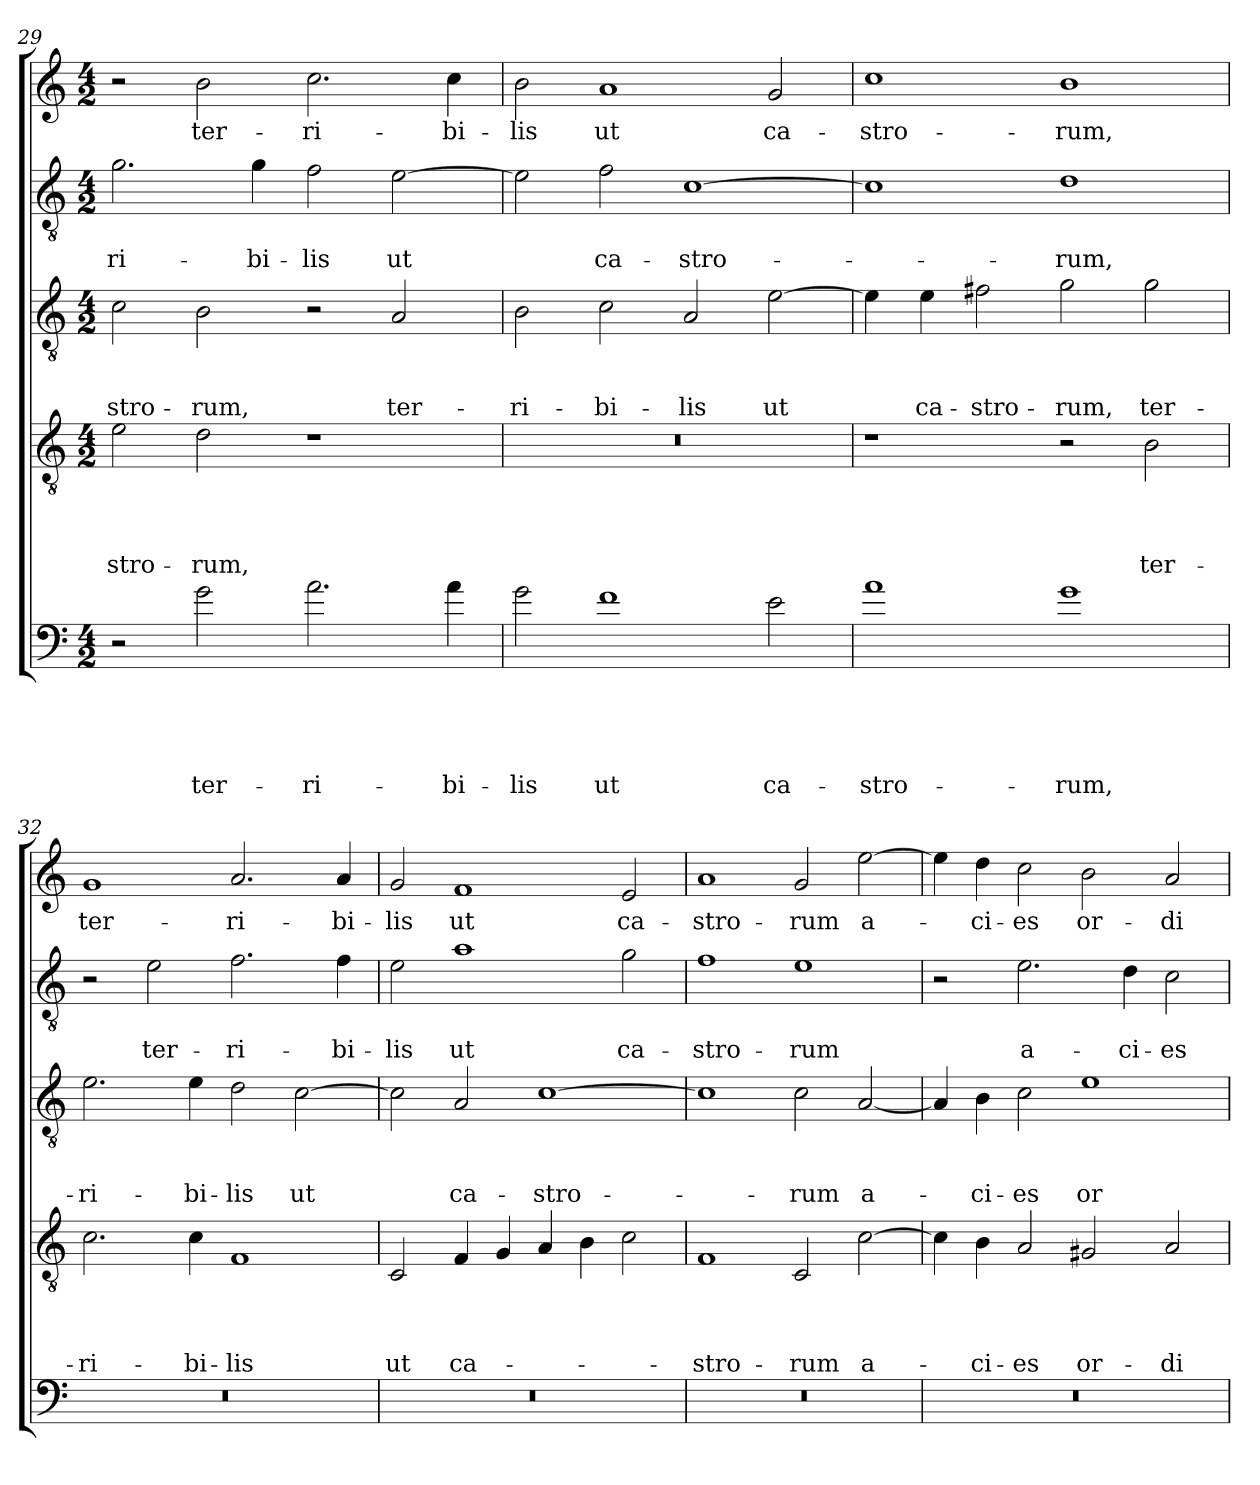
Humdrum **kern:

**kern	**text	**text	**text	**text	**text	**kern	**text	**text	**text	**text	**kern	**text	**text	**text	**kern	**text	**text	**kern	**text
*part5	*part5	*part5	*part5	*part5	*part5	*part4	*part4	*part4	*part4	*part4	*part3	*part3	*part3	*part3	*part2	*part2	*part2	*part1	*part1
*staff5	*staff5	*staff5	*staff5	*staff5	*staff5	*staff4	*staff4	*staff4	*staff4	*staff4	*staff3	*staff3	*staff3	*staff3	*staff2	*staff2	*staff2	*staff1	*staff1
!!LO:LB:g=z
*clefF4	*	*	*	*	*	*clefGv2	*	*	*	*	*clefGv2	*	*	*	*clefGv2	*	*	*clefG2	*
*ITrd8c14	*	*	*	*	*	*	*	*	*	*	*	*	*	*	*	*	*	*	*
*k[]	*	*	*	*	*	*k[]	*	*	*	*	*k[]	*	*	*	*k[]	*	*	*k[]	*
*C:	*	*	*	*	*	*C:	*	*	*	*	*C:	*	*	*	*C:	*	*	*C:	*
*M4/2	*	*	*	*	*	*M4/2	*	*	*	*	*M4/2	*	*	*	*M4/2	*	*	*M4/2	*
=29	=29	=29	=29	=29	=29	=29	=29	=29	=29	=29	=29	=29	=29	=29	=29	=29	=29	=29	=29
!	!	!	!	!	!	!	!	!	!	!LO:LY:b	!	!	!	!LO:LY:b	!	!	!LO:LY:b	!	!
2r	.	.	.	.	.	2e\	.	.	.	-stro-	2c\	.	.	-stro-	2.g\	.	-ri-	2r	.
!	!	!	!	!	!LO:LY:b	!	!	!	!	!LO:LY:b	!	!	!	!LO:LY:b	!	!	!	!	!LO:LY:b
2G\	.	.	.	.	ter-	2d\	.	.	.	-rum,	2B\	.	.	-rum,	.	.	.	2b\	ter-
!	!	!	!	!	!	!	!	!	!	!	!	!	!	!	!	!	!LO:LY:b	!	!
.	.	.	.	.	.	.	.	.	.	.	.	.	.	.	4g\	.	-bi-	.	.
!	!	!	!	!	!LO:LY:b	!	!	!	!	!	!	!	!	!	!	!	!LO:LY:b	!	!LO:LY:b
2.A\	.	.	.	.	-ri-	1r	.	.	.	.	2r	.	.	.	2f\	.	-lis	2.cc\	-ri-
!	!	!	!	!	!	!	!	!	!	!	!	!	!	!LO:LY:b	!	!	!LO:LY:b	!	!
.	.	.	.	.	.	.	.	.	.	.	2A/	.	.	ter-	[2e\	.	ut	.	.
!	!	!	!	!	!LO:LY:b	!	!	!	!	!	!	!	!	!	!	!	!	!	!LO:LY:b
4A\	.	.	.	.	-bi-	.	.	.	.	.	.	.	.	.	.	.	.	4cc\	-bi-
=30	=30	=30	=30	=30	=30	=30	=30	=30	=30	=30	=30	=30	=30	=30	=30	=30	=30	=30	=30
!	!	!	!	!	!LO:LY:b	!	!	!	!	!	!	!	!	!LO:LY:b	!	!	!	!	!LO:LY:b
2G\	.	.	.	.	-lis	0r	.	.	.	.	2B\	.	.	-ri-	2e\]	.	.	2b\	-lis
!	!	!	!	!	!LO:LY:b	!	!	!	!	!	!	!	!	!LO:LY:b	!	!	!LO:LY:b	!	!LO:LY:b
1F	.	.	.	.	ut	.	.	.	.	.	2c\	.	.	-bi-	2f\	.	ca-	1a	ut
!	!	!	!	!	!	!	!	!	!	!	!	!	!	!LO:LY:b	!	!	!LO:LY:b	!	!
.	.	.	.	.	.	.	.	.	.	.	2A/	.	.	-lis	[1c	.	-stro-	.	.
!	!	!	!	!	!LO:LY:b	!	!	!	!	!	!	!	!	!LO:LY:b	!	!	!	!	!LO:LY:b
2E\	.	.	.	.	ca-	.	.	.	.	.	[2e\	.	.	ut	.	.	.	2g/	ca-
=31	=31	=31	=31	=31	=31	=31	=31	=31	=31	=31	=31	=31	=31	=31	=31	=31	=31	=31	=31
!	!	!	!	!	!LO:LY:b	!	!	!	!	!	!	!	!	!	!	!	!	!	!LO:LY:b
1A	.	.	.	.	-stro-	1r	.	.	.	.	4e\]	.	.	.	1c]	.	.	1cc	-stro-
!	!	!	!	!	!	!	!	!	!	!	!	!	!	!LO:LY:b	!	!	!	!	!
.	.	.	.	.	.	.	.	.	.	.	4e\	.	.	ca-	.	.	.	.	.
!	!	!	!	!	!	!	!	!	!	!	!	!	!	!LO:LY:b	!	!	!	!	!
.	.	.	.	.	.	.	.	.	.	.	2f#X\	.	.	-stro-	.	.	.	.	.
!	!	!	!	!	!LO:LY:b	!	!	!	!	!	!	!	!	!LO:LY:b	!	!	!LO:LY:b	!	!LO:LY:b
1G	.	.	.	.	-rum,	2r	.	.	.	.	2g\	.	.	-rum,	1d	.	-rum,	1b	-rum,
!	!	!	!	!	!	!	!	!	!	!LO:LY:b	!	!	!	!LO:LY:b	!	!	!	!	!
.	.	.	.	.	.	2B\	.	.	.	ter-	2g\	.	.	ter-	.	.	.	.	.
=32	=32	=32	=32	=32	=32	=32	=32	=32	=32	=32	=32	=32	=32	=32	=32	=32	=32	=32	=32
!	!	!	!	!	!	!	!	!	!	!LO:LY:b	!	!	!	!LO:LY:b	!	!	!	!	!LO:LY:b
0r	.	.	.	.	.	2.c\	.	.	.	-ri-	2.e\	.	.	-ri-	2r	.	.	1g	ter-
!	!	!	!	!	!	!	!	!	!	!	!	!	!	!	!	!	!LO:LY:b	!	!
.	.	.	.	.	.	.	.	.	.	.	.	.	.	.	2e\	.	ter-	.	.
!	!	!	!	!	!	!	!	!	!	!LO:LY:b	!	!	!	!LO:LY:b	!	!	!	!	!
.	.	.	.	.	.	4c\	.	.	.	-bi-	4e\	.	.	-bi-	.	.	.	.	.
!	!	!	!	!	!	!	!	!	!	!LO:LY:b	!	!	!	!LO:LY:b	!	!	!LO:LY:b	!	!LO:LY:b
.	.	.	.	.	.	1F	.	.	.	-lis	2d\	.	.	-lis	2.f\	.	-ri-	2.a/	-ri-
!	!	!	!	!	!	!	!	!	!	!	!	!	!	!LO:LY:b	!	!	!	!	!
.	.	.	.	.	.	.	.	.	.	.	[2c\	.	.	ut	.	.	.	.	.
!	!	!	!	!	!	!	!	!	!	!	!	!	!	!	!	!	!LO:LY:b	!	!LO:LY:b
.	.	.	.	.	.	.	.	.	.	.	.	.	.	.	4f\	.	-bi-	4a/	-bi-
!!LO:LB:g=z
=33	=33	=33	=33	=33	=33	=33	=33	=33	=33	=33	=33	=33	=33	=33	=33	=33	=33	=33	=33
!	!	!	!	!	!	!	!	!	!	!LO:LY:b	!	!	!	!	!	!	!LO:LY:b	!	!LO:LY:b
0r	.	.	.	.	.	2C/	.	.	.	ut	2c\]	.	.	.	2e\	.	-lis	2g/	-lis
!	!	!	!	!	!	!	!	!	!	!LO:LY:b	!	!	!	!LO:LY:b	!	!	!LO:LY:b	!	!LO:LY:b
.	.	.	.	.	.	4F/	.	.	.	ca-	2A/	.	.	ca-	1a	.	ut	1f	ut
.	.	.	.	.	.	4G/	.	.	.	.	.	.	.	.	.	.	.	.	.
!	!	!	!	!	!	!	!	!	!	!	!	!	!	!LO:LY:b	!	!	!	!	!
.	.	.	.	.	.	4A/	.	.	.	.	[1c	.	.	-stro-	.	.	.	.	.
.	.	.	.	.	.	4B\	.	.	.	.	.	.	.	.	.	.	.	.	.
!	!	!	!	!	!	!	!	!	!	!	!	!	!	!	!	!	!LO:LY:b	!	!LO:LY:b
.	.	.	.	.	.	2c\	.	.	.	.	.	.	.	.	2g\	.	ca-	2e/	ca-
=34	=34	=34	=34	=34	=34	=34	=34	=34	=34	=34	=34	=34	=34	=34	=34	=34	=34	=34	=34
!	!	!	!	!	!	!	!	!	!	!LO:LY:b	!	!	!	!	!	!	!LO:LY:b	!	!LO:LY:b
0r	.	.	.	.	.	1F	.	.	.	-stro-	1c]	.	.	.	1f	.	-stro-	1a	-stro-
!	!	!	!	!	!	!	!	!	!	!LO:LY:b	!	!	!	!LO:LY:b	!	!	!LO:LY:b	!	!LO:LY:b
.	.	.	.	.	.	2C/	.	.	.	-rum	2c\	.	.	-rum	1e	.	-rum	2g/	-rum
!	!	!	!	!	!	!	!	!	!	!LO:LY:b	!	!	!	!LO:LY:b	!	!	!	!	!LO:LY:b
.	.	.	.	.	.	[2c\	.	.	.	a-	[2A/	.	.	a-	.	.	.	[2ee\	a-
=35	=35	=35	=35	=35	=35	=35	=35	=35	=35	=35	=35	=35	=35	=35	=35	=35	=35	=35	=35
0r	.	.	.	.	.	4c\]	.	.	.	.	4A/]	.	.	.	2r	.	.	4ee\]	.
!	!	!	!	!	!	!	!	!	!	!LO:LY:b	!	!	!	!LO:LY:b	!	!	!	!	!LO:LY:b
.	.	.	.	.	.	4B\	.	.	.	-ci-	4B\	.	.	-ci-	.	.	.	4dd\	-ci-
!	!	!	!	!	!	!	!	!	!	!LO:LY:b	!	!	!	!LO:LY:b	!	!	!LO:LY:b	!	!LO:LY:b
.	.	.	.	.	.	2A/	.	.	.	-es	2c\	.	.	-es	2.e\	.	a-	2cc\	-es
!	!	!	!	!	!	!	!	!	!	!LO:LY:b	!	!	!	!LO:LY:b	!	!	!	!	!LO:LY:b
.	.	.	.	.	.	2G#X/	.	.	.	or-	1e	.	.	or-	.	.	.	2b\	or-
!	!	!	!	!	!	!	!	!	!	!	!	!	!	!	!	!	!LO:LY:b	!	!
.	.	.	.	.	.	.	.	.	.	.	.	.	.	.	4d\	.	-ci-	.	.
!	!	!	!	!	!	!	!	!	!	!LO:LY:b	!	!	!	!	!	!	!LO:LY:b	!	!LO:LY:b
.	.	.	.	.	.	2A/	.	.	.	-di-	.	.	.	.	2c\	.	-es	2a/	-di-
=	=	=	=	=	=	=	=	=	=	=	=	=	=	=	=	=	=	=	=
*-	*-	*-	*-	*-	*-	*-	*-	*-	*-	*-	*-	*-	*-	*-	*-	*-	*-	*-	*-
